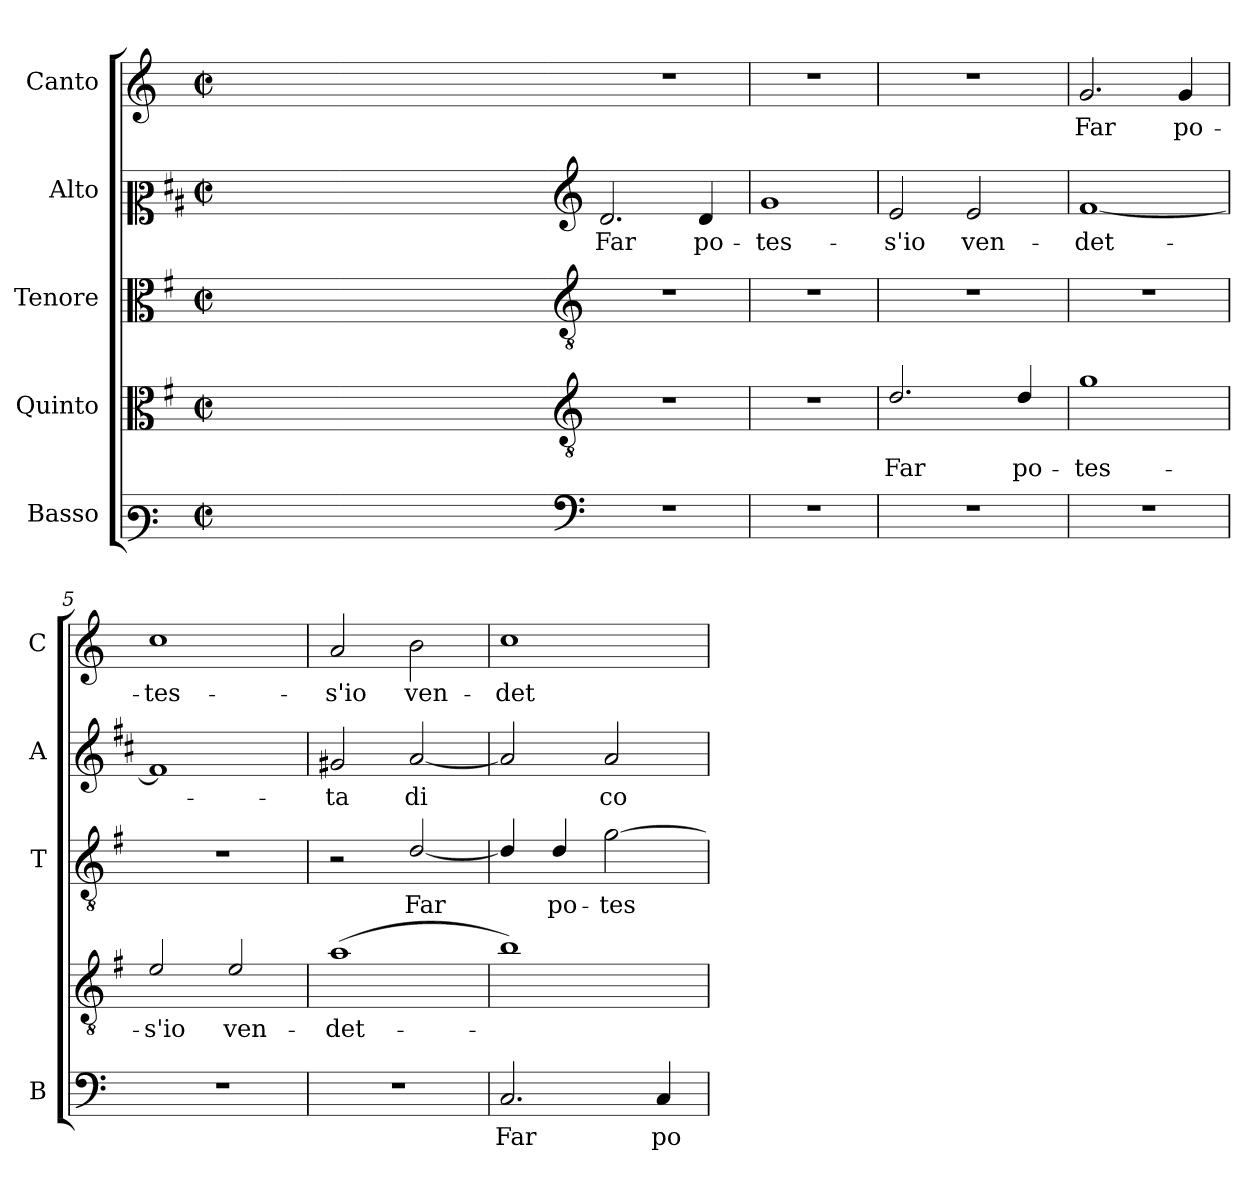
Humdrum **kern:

**kern	**text	**kern	**text	**kern	**text	**kern	**text	**kern	**text
*part5	*part5	*part4	*part4	*part3	*part3	*part2	*part2	*part1	*part1
*staff5	*staff5	*staff4	*staff4	*staff3	*staff3	*staff2	*staff2	*staff1	*staff1
*I"Basso	*	*I"Quinto	*	*I"Tenore	*	*I"Alto	*	*I"Canto	*
*I'B	*	*	*	*I'T	*	*I'A	*	*I'C	*
*clefF3	*	*clefC3	*	*clefC3	*	*clefC2	*	*clefG2	*
*	*	*ITrd4c7	*	*ITrd4c7	*	*ITrd1c2	*	*	*
*k[]	*	*k[]	*	*k[]	*	*k[]	*	*k[]	*
*C:	*	*C:	*	*C:	*	*C:	*	*C:	*
*M2/2	*	*M2/2	*	*M2/2	*	*M2/2	*	*M2/2	*
*met(c|)	*	*met(c|)	*	*met(c|)	*	*met(c|)	*	*met(c|)	*
=	=	=	=	=	=	=	=	=	=
1ryy	.	1ryy	.	1ryy	.	1ryy	.	1ryy	.
=1X-	=1X-	=1X-	=1X-	=1X-	=1X-	=1X-	=1X-	=1X-	=1X-
4ryy	.	4ryy	.	4ryy	.	4ryy	.	4ryy	.
4ryy	.	4ryy	.	4ryy	.	4ryy	.	4ryy	.
4ryy	.	4ryy	.	4ryy	.	4ryy	.	4ryy	.
4ryy	.	4ryy	.	4ryy	.	4ryy	.	4ryy	.
=1-	=1-	=1-	=1-	=1-	=1-	=1-	=1-	=1-	=1-
*clefF4	*	*clefGv2	*	*clefGv2	*	*clefG2	*	*	*
!	!	!	!	!	!	!	!LO:LY:b	!	!
1r	.	1r	.	1r	.	2.c/	Far	1r	.
!	!	!	!	!	!	!	!LO:LY:b	!	!
.	.	.	.	.	.	4c/	po-	.	.
=2	=2	=2	=2	=2	=2	=2	=2	=2	=2
!	!	!	!	!	!	!	!LO:LY:b	!	!
1r	.	1r	.	1r	.	1f	-tes-	1r	.
=3	=3	=3	=3	=3	=3	=3	=3	=3	=3
!	!	!	!LO:LY:b	!	!	!	!	!	!
!	!	!	!	!	!	!	!LO:LY:b	!	!
1r	.	2.G/	Far	1r	.	2d/	-s'io	1r	.
!	!	!	!	!	!	!	!LO:LY:b	!	!
.	.	.	.	.	.	2d/	ven-	.	.
!	!	!	!LO:LY:b	!	!	!	!	!	!
.	.	4G/	po-	.	.	.	.	.	.
=4	=4	=4	=4	=4	=4	=4	=4	=4	=4
!	!	!	!LO:LY:b	!	!	!	!	!	!
!	!	!	!	!	!	!	!LO:LY:b	!	!
!	!	!	!	!	!	!	!	!	!LO:LY:b
1r	.	1c	-tes-	1r	.	[1e	-det-	2.g/	Far
!	!	!	!	!	!	!	!	!	!LO:LY:b
.	.	.	.	.	.	.	.	4g/	po-
=5	=5	=5	=5	=5	=5	=5	=5	=5	=5
!	!	!	!LO:LY:b	!	!	!	!	!	!
!	!	!	!	!	!	!	!	!	!LO:LY:b
1r	.	2A/	-s'io	1r	.	1e]	.	1cc	-tes-
!	!	!	!LO:LY:b	!	!	!	!	!	!
.	.	2A/	ven-	.	.	.	.	.	.
=6	=6	=6	=6	=6	=6	=6	=6	=6	=6
!	!	!	!LO:LY:b	!	!	!	!	!	!
!	!	!	!	!	!	!	!LO:LY:b	!	!
!	!	!	!	!	!	!	!	!	!LO:LY:b
1r	.	(>1d	-det-	2r	.	2f#X/	-ta	2a/	-s'io
!	!	!	!	!	!LO:LY:b	!	!	!	!
!	!	!	!	!	!	!	!LO:LY:b	!	!
!	!	!	!	!	!	!	!	!	!LO:LY:b
.	.	.	.	[2G/	Far	[2g/	di	2b\	ven-
=7	=7	=7	=7	=7	=7	=7	=7	=7	=7
!	!LO:LY:b	!	!	!	!	!	!	!	!
!	!	!	!	!	!	!	!	!	!LO:LY:b
2.C/	Far	1e)	.	4G/]	.	2g/]	.	1cc	-det-
!	!	!	!	!	!LO:LY:b	!	!	!	!
.	.	.	.	4G/	po-	.	.	.	.
!	!	!	!	!	!LO:LY:b	!	!	!	!
!	!	!	!	!	!	!	!LO:LY:b	!	!
.	.	.	.	[2c\	-tes-	2g/	co-	.	.
!	!LO:LY:b	!	!	!	!	!	!	!	!
4C/	po-	.	.	.	.	.	.	.	.
=	=	=	=	=	=	=	=	=	=
*-	*-	*-	*-	*-	*-	*-	*-	*-	*-
